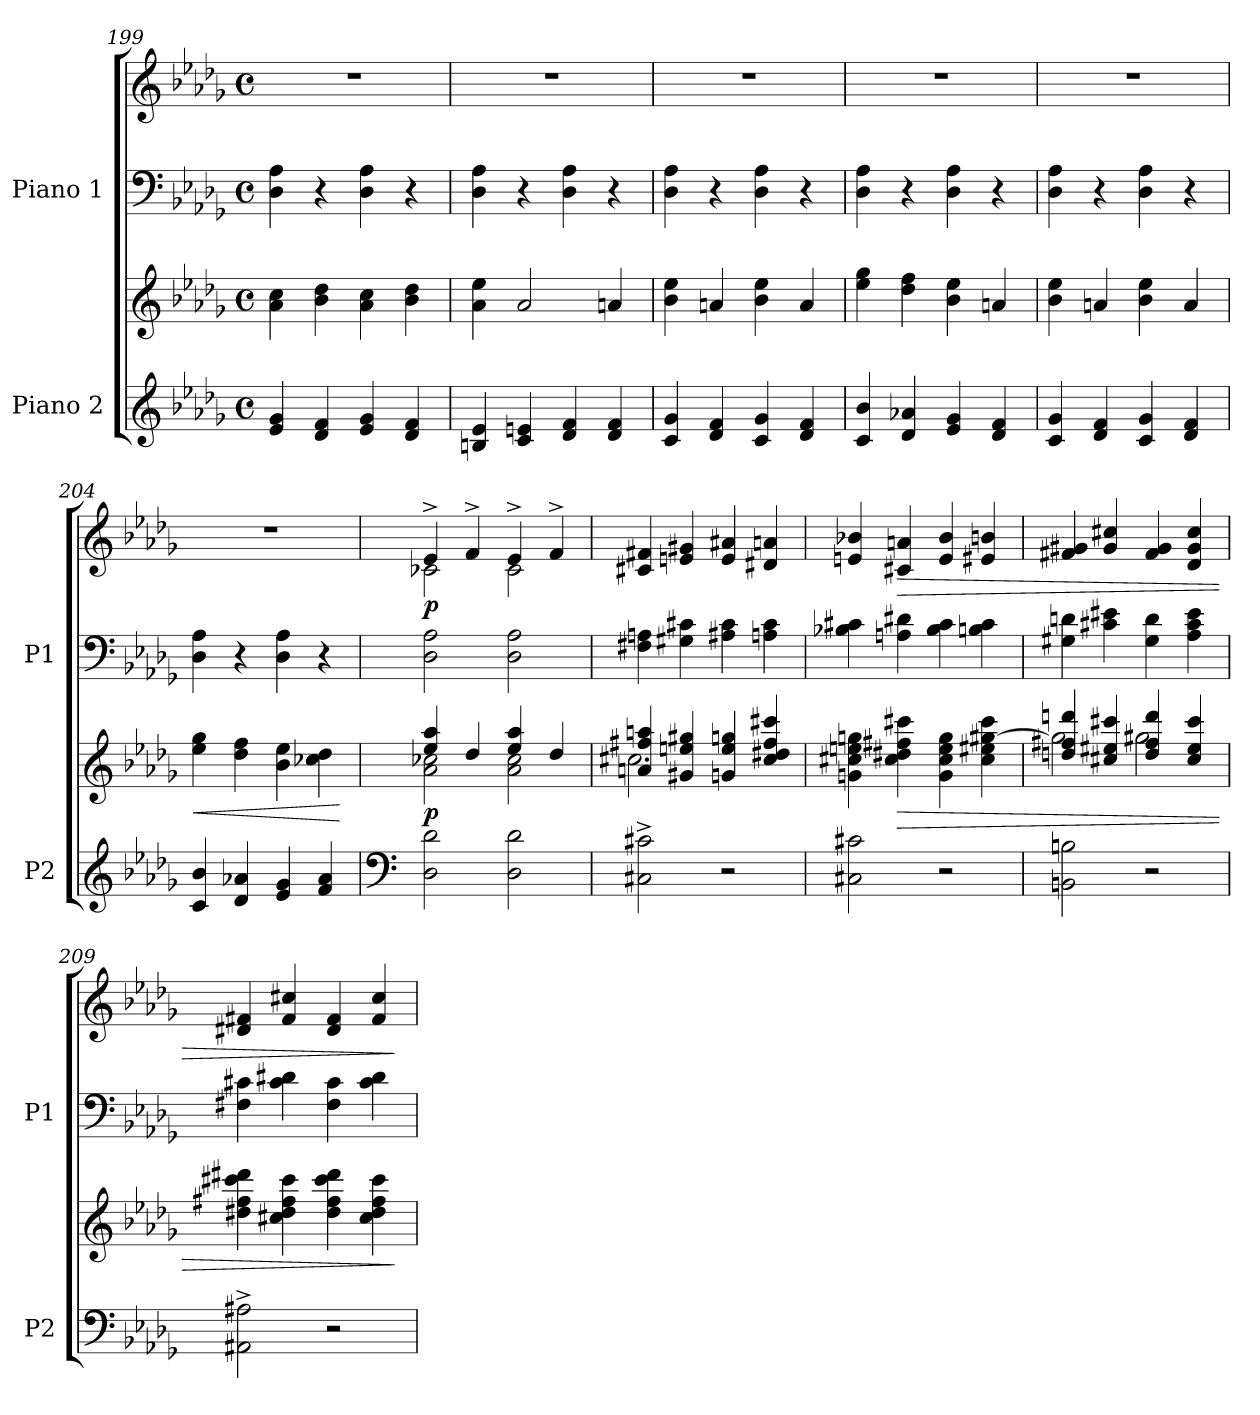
**kern	**kern	**dynam	**kern	**kern	**dynam
*part2	*part2	*part2	*part1	*part1	*part1
*staff4	*staff3	*staff3/4	*staff2	*staff1	*staff1/2
*I"Piano 2	*	*	*I"Piano 1	*	*
*I'P2	*	*	*I'P1	*	*
*clefG2	*clefG2	*	*clefF4	*clefG2	*
*k[b-e-a-d-g-]	*k[b-e-a-d-g-]	*	*k[b-e-a-d-g-]	*k[b-e-a-d-g-]	*
*M4/4	*M4/4	*	*M4/4	*M4/4	*
*met(c)	*met(c)	*	*met(c)	*met(c)	*
=199	=199	=199	=199	=199	=199
4e-/ 4g-/	4a-\ 4cc\	.	4D-\ 4A-\	1r	.
4d-/ 4f/	4b-\ 4dd-\	.	4r	.	.
4e-/ 4g-/	4a-\ 4cc\	.	4D-\ 4A-\	.	.
4d-/ 4f/	4b-\ 4dd-\	.	4r	.	.
!!LO:LB:g=z
=200	=200	=200	=200	=200	=200
4Bn/ 4e-/	4a-\ 4ee-\	.	4D-\ 4A-\	1r	.
4c/ 4en/	2a-/	.	4r	.	.
4d-/ 4f/	.	.	4D-\ 4A-\	.	.
4d-/ 4f/	4an/	.	4r	.	.
=201	=201	=201	=201	=201	=201
4c/ 4g-/	4b-\ 4ee-\	.	4D-\ 4A-\	1r	.
4d-/ 4f/	4an/	.	4r	.	.
4c/ 4g-/	4b-\ 4ee-\	.	4D-\ 4A-\	.	.
4d-/ 4f/	4a/	.	4r	.	.
=202	=202	=202	=202	=202	=202
4c/ 4b-/	4ee-\ 4gg-\	.	4D-\ 4A-\	1r	.
4d-/ 4a-X/	4dd-\ 4ff\	.	4r	.	.
4e-/ 4g-/	4b-\ 4ee-\	.	4D-\ 4A-\	.	.
4d-/ 4f/	4an/	.	4r	.	.
=203	=203	=203	=203	=203	=203
4c/ 4g-/	4b-\ 4ee-\	.	4D-\ 4A-\	1r	.
4d-/ 4f/	4an/	.	4r	.	.
4c/ 4g-/	4b-\ 4ee-\	.	4D-\ 4A-\	.	.
4d-/ 4f/	4a/	.	4r	.	.
!!LO:LB:g=z
=204	=204	=204	=204	=204	=204
!	!	!LO:HP:b	!	!	!
4c/ 4b-/	4ee-\ 4gg-\	<	4D-\ 4A-\	1r	.
4d-/ 4a-X/	4dd-\ 4ff\	.	4r	.	.
4e-/ 4g-/	4b-\ 4ee-\	.	4D-\ 4A-\	.	.
4f/ 4a-/	4cc-X\ 4dd-\	.	4r	.	.
.	.	[	.	.	.
=205	=205	=205	=205	=205	=205
*clefF4	*	*	*	*	*
*	*^	*	*	*^	*
!	!	!	!LO:DY:b	!	!	!	!LO:DY:b
2D-\ 2d-\	4ee-/ 4aa-/	2a-\ 2cc-X\	p	2D-\ 2A-\	4e-^/	2c-X\	p
.	4dd-/	.	.	.	4f^/	.	.
2D-\ 2d-\	4ee-/ 4aa-/	2a-\ 2cc-\	.	2D-\ 2A-\	4e-^/	2c-\	.
.	4dd-/	.	.	.	4f^/	.	.
*	*	*	*	*	*v	*v	*
=206	=206	=206	=206	=206	=206	=206
2C#X\^ 2c#X\^	4an/ 4ff#X/ 4aan/	2.cc#X\	.	4F#X\ 4An\	4c#X/ 4f#X/	.
.	4g#X/ 4een/ 4gg#X/	.	.	4G#X\ 4c#X\	4en/ 4g#X/	.
2r	4gn/ 4ee/ 4ggn/	.	.	4A#X\ 4c#\	4e/ 4a#X/	.
.	4cc#/ 4dd#X/ 4ff#/ 4ccc#X/	4ryy	.	4An\ 4c#\	4d#X/ 4an/	.
*	*v	*v	*	*	*	*
=207	=207	=207	=207	=207	=207
2C#X\ 2c#X\	4gn\ 4cc#X\ 4een\ 4ggn\	.	4B-X\ 4c#X\	4en/ 4b-X/	.
!	!	!LO:HP:b	!	!	!LO:HP:b
.	4cc#\ 4dd#X\ 4ff#X\ 4ccc#X\	>	4An\ 4d#X\	4c#X/ 4an/	>
2r	4g\ 4cc#\ 4ee\ 4gg\	.	4B-\ 4c#\	4e/ 4b-/	.
.	4cc#\ 4ee#X\ [4gg#X\ 4ccc#\	.	4Bn\ 4c#\	4e#X/ 4bn/	.
!!LO:PB:g=z
=208	=208	=208	=208	=208	=208
*	*^	*	*	*	*
2BBn\ 2Bn\	4ddn/ 4ff#X/ 4dddn/	2gg#\]	.	4G#X\ 4dn\	4f#X/ 4g#X/	.
.	4cc#X/ 4ee#X/ 4ccc#X/	.	.	4c#X\ 4e#X\	4g#/ 4cc#X/	.
2r	4dd/ 4ff#/ 4ddd/	2gg#X\	.	4G#\ 4d\	4f#/ 4g#/	.
.	4cc#/ 4ee#/ 4ccc#/	.	.	4A-\ 4c#\ 4e#\	4d-/ 4g#/ 4cc#/	.
*	*v	*v	*	*	*	*
=209	=209	=209	=209	=209	=209
2AA#X\^ 2A#X\^	4dd#X\ 4ff#X\ 4ccc#X\ 4ddd#X\	.	4F#X\ 4c#X\	4d#X/ 4f#X/	.
.	4cc#X\ 4dd#\ 4ff#\ 4ccc#\	.	4c#\ 4d#X\	4f#/ 4cc#X/	.
2r	4dd#\ 4ff#\ 4ccc#\ 4ddd#\	.	4F#\ 4c#\	4d#/ 4f#/	.
.	4cc#\ 4dd#\ 4ff#\ 4ccc#\	.	4c#\ 4d#\	4f#/ 4cc#/	.
.	.	]	.	.	]
=	=	=	=	=	=
*-	*-	*-	*-	*-	*-
